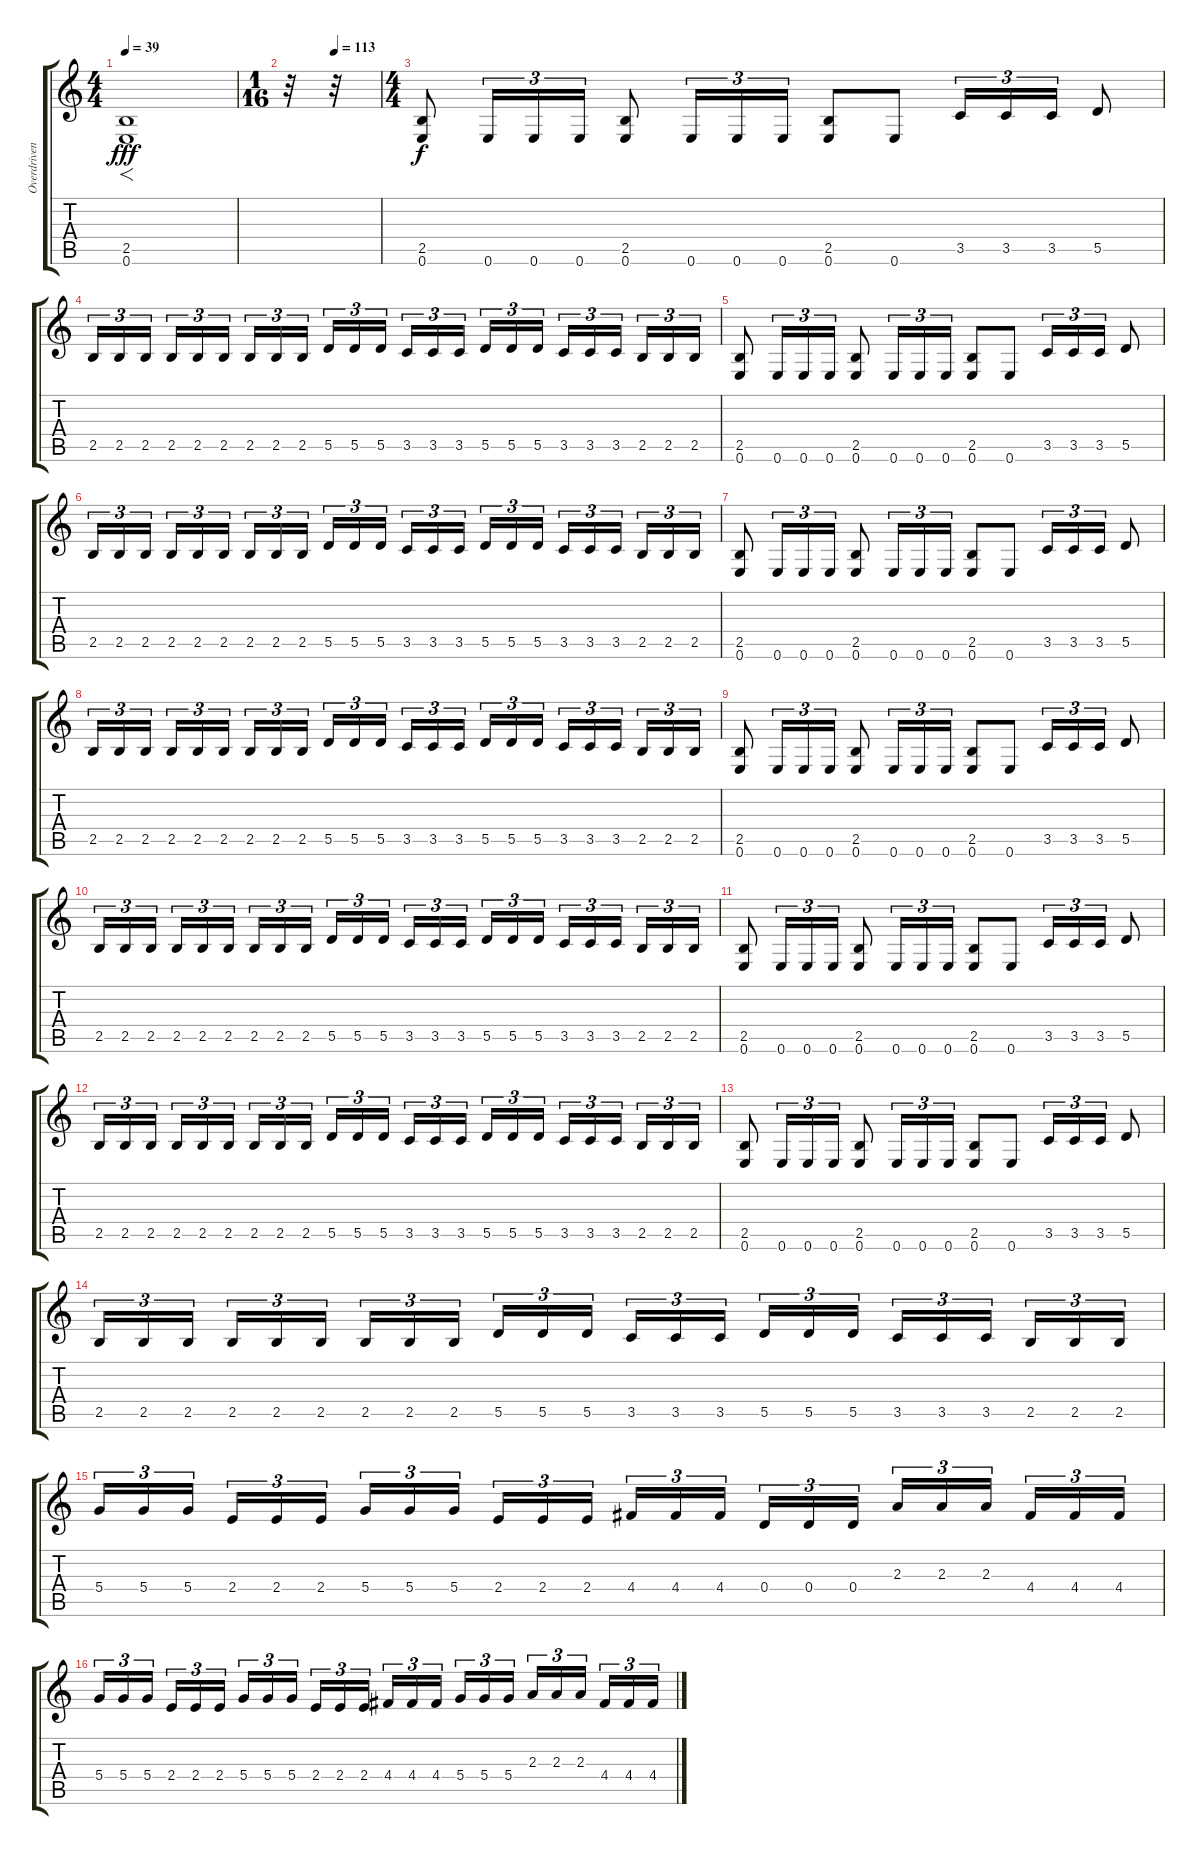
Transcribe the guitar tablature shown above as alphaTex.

\track ("Overdriven Guitar 1" "Overdriven") {instrument overdrivenguitar}
\staff {score tabs}
\tuning (E4 B3 G3 D3 A2 E2) {hide}
\ts (4 4)
\tempo 39
\clef g2
\ks c
(2.5 0.6).1{f dy fff volume 16 instrument overdrivenguitar} |
\ts (1 16)
\tempo (113 0.5)
r.32 r.32 |
\ts (4 4)
(2.5 0.6).8{dy f volume 13 instrument overdrivenguitar} 0.6.16{tu (3 2)} 0.6.16{tu (3 2)} 0.6.16{tu (3 2)} (2.5 0.6).8 0.6.16{tu (3 2)} 0.6.16{tu (3 2)} 0.6.16{tu (3 2)} (2.5 0.6).8 0.6.8 3.5.16{tu (3 2)} 3.5.16{tu (3 2)} 3.5.16{tu (3 2)} 5.5.8 |
2.5.16{tu (3 2)} 2.5.16{tu (3 2)} 2.5.16{tu (3 2)} 2.5.16{tu (3 2)} 2.5.16{tu (3 2)} 2.5.16{tu (3 2)} 2.5.16{tu (3 2)} 2.5.16{tu (3 2)} 2.5.16{tu (3 2)} 5.5.16{tu (3 2)} 5.5.16{tu (3 2)} 5.5.16{tu (3 2)} 3.5.16{tu (3 2)} 3.5.16{tu (3 2)} 3.5.16{tu (3 2)} 5.5.16{tu (3 2)} 5.5.16{tu (3 2)} 5.5.16{tu (3 2)} 3.5.16{tu (3 2)} 3.5.16{tu (3 2)} 3.5.16{tu (3 2)} 2.5.16{tu (3 2)} 2.5.16{tu (3 2)} 2.5.16{tu (3 2)} |
(2.5 0.6).8 0.6.16{tu (3 2)} 0.6.16{tu (3 2)} 0.6.16{tu (3 2)} (2.5 0.6).8 0.6.16{tu (3 2)} 0.6.16{tu (3 2)} 0.6.16{tu (3 2)} (2.5 0.6).8 0.6.8 3.5.16{tu (3 2)} 3.5.16{tu (3 2)} 3.5.16{tu (3 2)} 5.5.8 |
2.5.16{tu (3 2)} 2.5.16{tu (3 2)} 2.5.16{tu (3 2)} 2.5.16{tu (3 2)} 2.5.16{tu (3 2)} 2.5.16{tu (3 2)} 2.5.16{tu (3 2)} 2.5.16{tu (3 2)} 2.5.16{tu (3 2)} 5.5.16{tu (3 2)} 5.5.16{tu (3 2)} 5.5.16{tu (3 2)} 3.5.16{tu (3 2)} 3.5.16{tu (3 2)} 3.5.16{tu (3 2)} 5.5.16{tu (3 2)} 5.5.16{tu (3 2)} 5.5.16{tu (3 2)} 3.5.16{tu (3 2)} 3.5.16{tu (3 2)} 3.5.16{tu (3 2)} 2.5.16{tu (3 2)} 2.5.16{tu (3 2)} 2.5.16{tu (3 2)} |
(2.5 0.6).8 0.6.16{tu (3 2)} 0.6.16{tu (3 2)} 0.6.16{tu (3 2)} (2.5 0.6).8 0.6.16{tu (3 2)} 0.6.16{tu (3 2)} 0.6.16{tu (3 2)} (2.5 0.6).8 0.6.8 3.5.16{tu (3 2)} 3.5.16{tu (3 2)} 3.5.16{tu (3 2)} 5.5.8 |
2.5.16{tu (3 2)} 2.5.16{tu (3 2)} 2.5.16{tu (3 2)} 2.5.16{tu (3 2)} 2.5.16{tu (3 2)} 2.5.16{tu (3 2)} 2.5.16{tu (3 2)} 2.5.16{tu (3 2)} 2.5.16{tu (3 2)} 5.5.16{tu (3 2)} 5.5.16{tu (3 2)} 5.5.16{tu (3 2)} 3.5.16{tu (3 2)} 3.5.16{tu (3 2)} 3.5.16{tu (3 2)} 5.5.16{tu (3 2)} 5.5.16{tu (3 2)} 5.5.16{tu (3 2)} 3.5.16{tu (3 2)} 3.5.16{tu (3 2)} 3.5.16{tu (3 2)} 2.5.16{tu (3 2)} 2.5.16{tu (3 2)} 2.5.16{tu (3 2)} |
(2.5 0.6).8 0.6.16{tu (3 2)} 0.6.16{tu (3 2)} 0.6.16{tu (3 2)} (2.5 0.6).8 0.6.16{tu (3 2)} 0.6.16{tu (3 2)} 0.6.16{tu (3 2)} (2.5 0.6).8 0.6.8 3.5.16{tu (3 2)} 3.5.16{tu (3 2)} 3.5.16{tu (3 2)} 5.5.8 |
2.5.16{tu (3 2)} 2.5.16{tu (3 2)} 2.5.16{tu (3 2)} 2.5.16{tu (3 2)} 2.5.16{tu (3 2)} 2.5.16{tu (3 2)} 2.5.16{tu (3 2)} 2.5.16{tu (3 2)} 2.5.16{tu (3 2)} 5.5.16{tu (3 2)} 5.5.16{tu (3 2)} 5.5.16{tu (3 2)} 3.5.16{tu (3 2)} 3.5.16{tu (3 2)} 3.5.16{tu (3 2)} 5.5.16{tu (3 2)} 5.5.16{tu (3 2)} 5.5.16{tu (3 2)} 3.5.16{tu (3 2)} 3.5.16{tu (3 2)} 3.5.16{tu (3 2)} 2.5.16{tu (3 2)} 2.5.16{tu (3 2)} 2.5.16{tu (3 2)} |
(2.5 0.6).8 0.6.16{tu (3 2)} 0.6.16{tu (3 2)} 0.6.16{tu (3 2)} (2.5 0.6).8 0.6.16{tu (3 2)} 0.6.16{tu (3 2)} 0.6.16{tu (3 2)} (2.5 0.6).8 0.6.8 3.5.16{tu (3 2)} 3.5.16{tu (3 2)} 3.5.16{tu (3 2)} 5.5.8 |
2.5.16{tu (3 2)} 2.5.16{tu (3 2)} 2.5.16{tu (3 2)} 2.5.16{tu (3 2)} 2.5.16{tu (3 2)} 2.5.16{tu (3 2)} 2.5.16{tu (3 2)} 2.5.16{tu (3 2)} 2.5.16{tu (3 2)} 5.5.16{tu (3 2)} 5.5.16{tu (3 2)} 5.5.16{tu (3 2)} 3.5.16{tu (3 2)} 3.5.16{tu (3 2)} 3.5.16{tu (3 2)} 5.5.16{tu (3 2)} 5.5.16{tu (3 2)} 5.5.16{tu (3 2)} 3.5.16{tu (3 2)} 3.5.16{tu (3 2)} 3.5.16{tu (3 2)} 2.5.16{tu (3 2)} 2.5.16{tu (3 2)} 2.5.16{tu (3 2)} |
(2.5 0.6).8 0.6.16{tu (3 2)} 0.6.16{tu (3 2)} 0.6.16{tu (3 2)} (2.5 0.6).8 0.6.16{tu (3 2)} 0.6.16{tu (3 2)} 0.6.16{tu (3 2)} (2.5 0.6).8 0.6.8 3.5.16{tu (3 2)} 3.5.16{tu (3 2)} 3.5.16{tu (3 2)} 5.5.8 |
2.5.16{tu (3 2)} 2.5.16{tu (3 2)} 2.5.16{tu (3 2)} 2.5.16{tu (3 2)} 2.5.16{tu (3 2)} 2.5.16{tu (3 2)} 2.5.16{tu (3 2)} 2.5.16{tu (3 2)} 2.5.16{tu (3 2)} 5.5.16{tu (3 2)} 5.5.16{tu (3 2)} 5.5.16{tu (3 2)} 3.5.16{tu (3 2)} 3.5.16{tu (3 2)} 3.5.16{tu (3 2)} 5.5.16{tu (3 2)} 5.5.16{tu (3 2)} 5.5.16{tu (3 2)} 3.5.16{tu (3 2)} 3.5.16{tu (3 2)} 3.5.16{tu (3 2)} 2.5.16{tu (3 2)} 2.5.16{tu (3 2)} 2.5.16{tu (3 2)} |
5.4.16{tu (3 2)} 5.4.16{tu (3 2)} 5.4.16{tu (3 2)} 2.4.16{tu (3 2)} 2.4.16{tu (3 2)} 2.4.16{tu (3 2)} 5.4.16{tu (3 2)} 5.4.16{tu (3 2)} 5.4.16{tu (3 2)} 2.4.16{tu (3 2)} 2.4.16{tu (3 2)} 2.4.16{tu (3 2)} 4.4.16{tu (3 2)} 4.4.16{tu (3 2)} 4.4.16{tu (3 2)} 0.4.16{tu (3 2)} 0.4.16{tu (3 2)} 0.4.16{tu (3 2)} 2.3.16{tu (3 2)} 2.3.16{tu (3 2)} 2.3.16{tu (3 2)} 4.4.16{tu (3 2)} 4.4.16{tu (3 2)} 4.4.16{tu (3 2)} |
5.4.16{tu (3 2)} 5.4.16{tu (3 2)} 5.4.16{tu (3 2)} 2.4.16{tu (3 2)} 2.4.16{tu (3 2)} 2.4.16{tu (3 2)} 5.4.16{tu (3 2)} 5.4.16{tu (3 2)} 5.4.16{tu (3 2)} 2.4.16{tu (3 2)} 2.4.16{tu (3 2)} 2.4.16{tu (3 2)} 4.4.16{tu (3 2)} 4.4.16{tu (3 2)} 4.4.16{tu (3 2)} 5.4.16{tu (3 2)} 5.4.16{tu (3 2)} 5.4.16{tu (3 2)} 2.3.16{tu (3 2)} 2.3.16{tu (3 2)} 2.3.16{tu (3 2)} 4.4.16{tu (3 2)} 4.4.16{tu (3 2)} 4.4.16{tu (3 2)}
